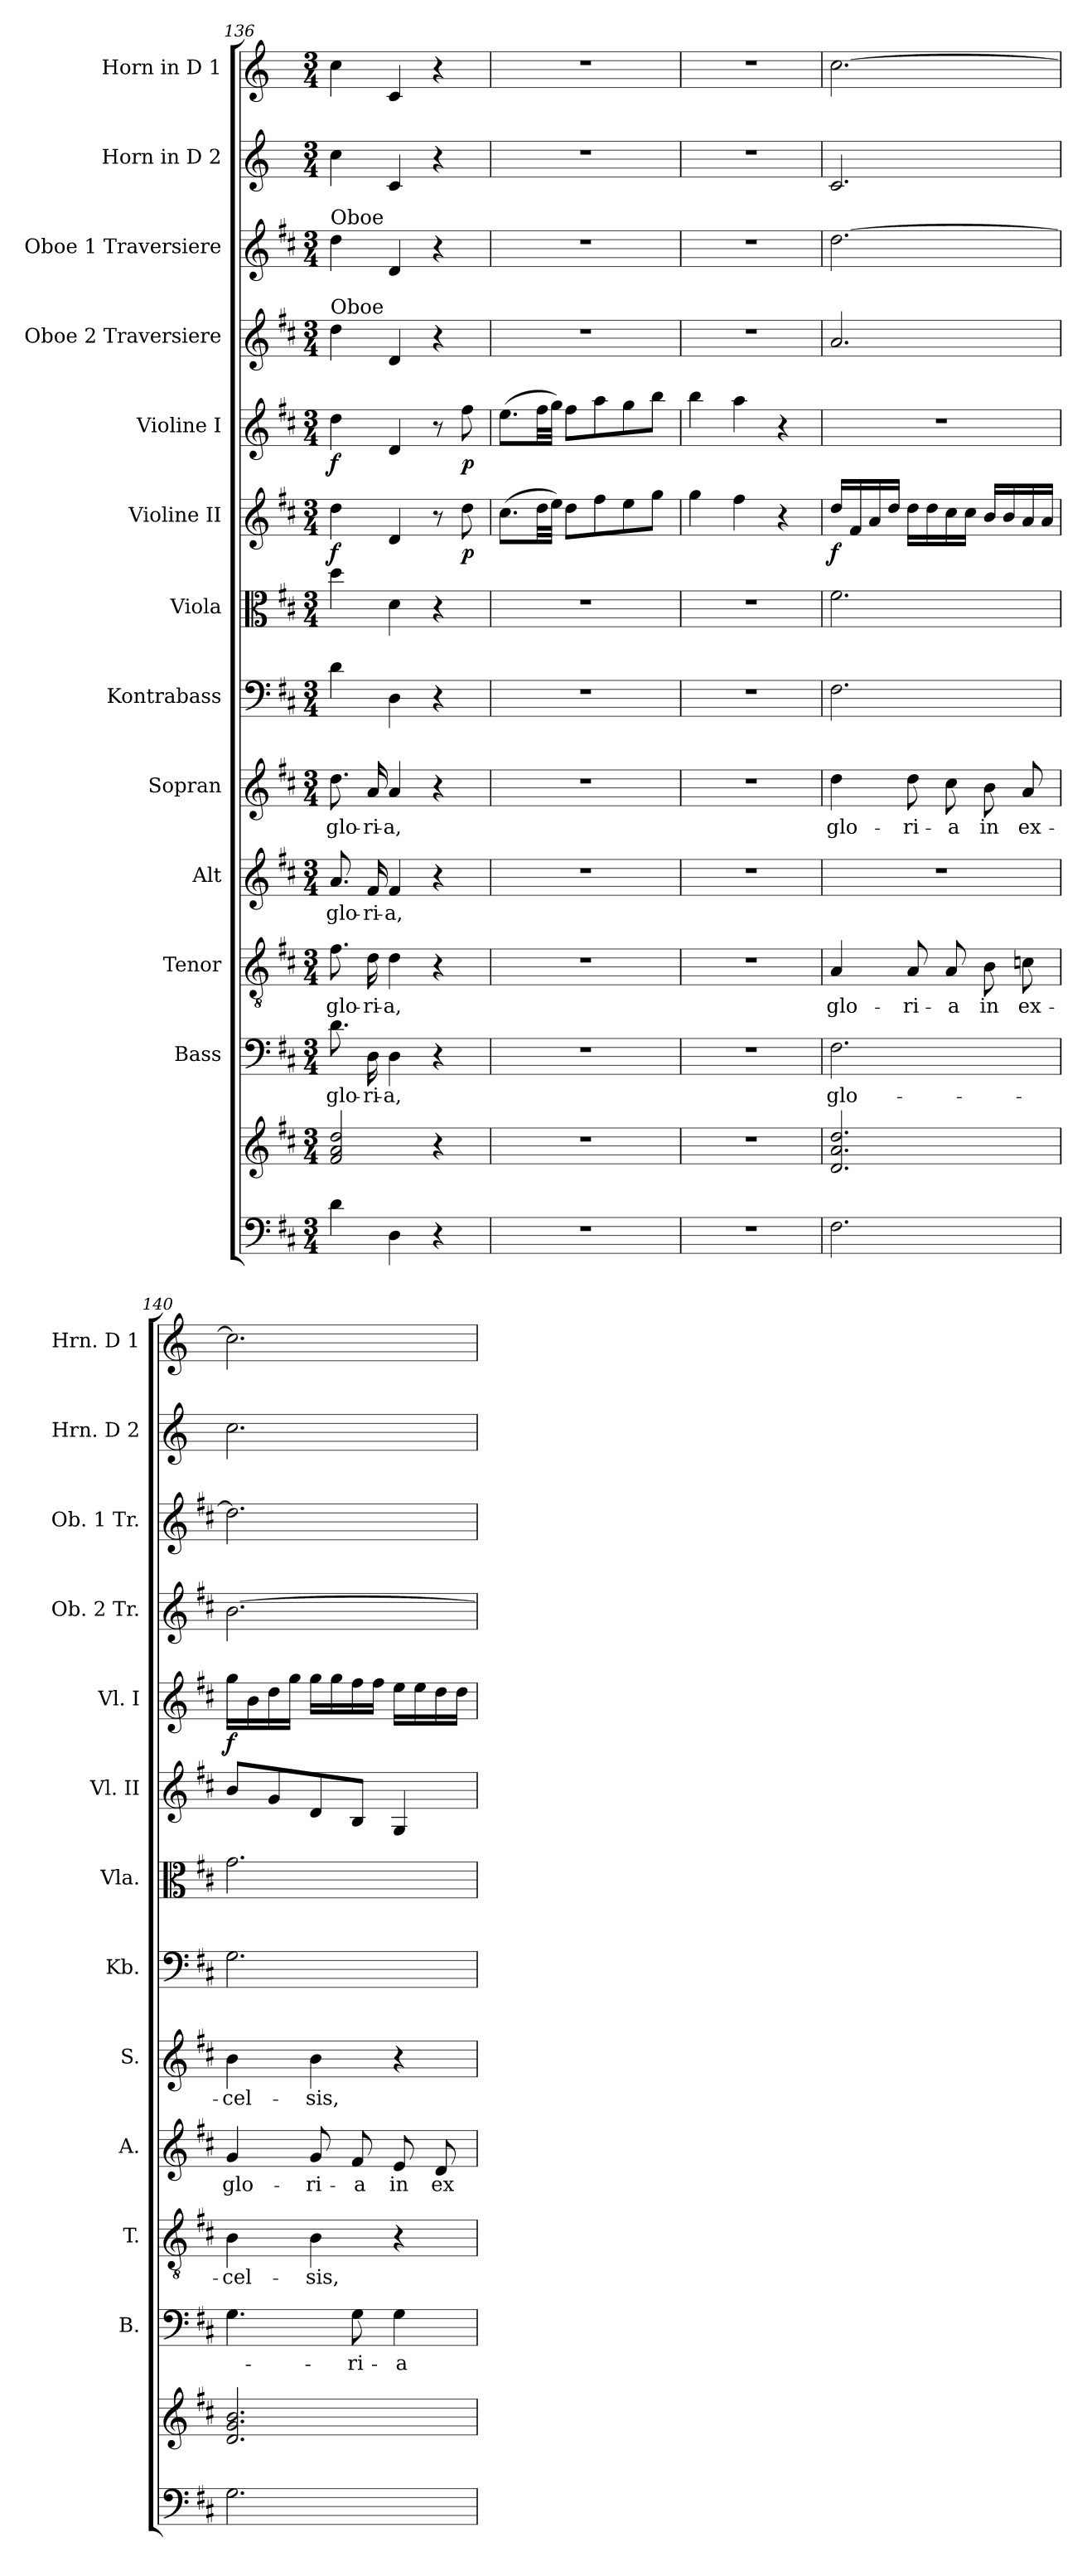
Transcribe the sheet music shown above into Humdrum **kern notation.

**kern	**kern	**kern	**text	**kern	**text	**kern	**text	**kern	**text	**kern	**kern	**kern	**dynam	**kern	**dynam	**kern	**kern	**kern	**kern
*part13	*part13	*part12	*part12	*part11	*part11	*part10	*part10	*part9	*part9	*part8	*part7	*part6	*part6	*part5	*part5	*part4	*part3	*part2	*part1
*staff14	*staff13	*staff12	*staff12	*staff11	*staff11	*staff10	*staff10	*staff9	*staff9	*staff8	*staff7	*staff6	*staff6	*staff5	*staff5	*staff4	*staff3	*staff2	*staff1
*	*	*I"Bass	*	*I"Tenor	*	*I"Alt	*	*I"Sopran	*	*I"Kontrabass	*I"Viola	*I"Violine II	*	*I"Violine I	*	*I"Oboe 2 Traversiere	*I"Oboe 1 Traversiere	*I"Horn in D 2	*I"Horn in D 1
*	*	*I'B.	*	*I'T.	*	*I'A.	*	*I'S.	*	*I'Kb.	*I'Vla.	*I'Vl. II	*	*I'Vl. I	*	*I'Ob. 2 Tr.	*I'Ob. 1 Tr.	*I'Hrn. D 2	*I'Hrn. D 1
*clefF4	*clefG2	*clefF4	*	*clefGv2	*	*clefG2	*	*clefG2	*	*clefF4	*clefC3	*clefG2	*	*clefG2	*	*clefG2	*clefG2	*clefG2	*clefG2
*	*	*	*	*	*	*	*	*	*	*ITrd7c12	*	*	*	*	*	*	*	*ITrd6c10	*ITrd6c10
*k[f#c#]	*k[f#c#]	*k[f#c#]	*	*k[f#c#]	*	*k[f#c#]	*	*k[f#c#]	*	*k[f#c#]	*k[f#c#]	*k[f#c#]	*	*k[f#c#]	*	*k[f#c#]	*k[f#c#]	*k[f#c#]	*k[f#c#]
*D:	*D:	*D:	*	*D:	*	*D:	*	*D:	*	*D:	*D:	*D:	*	*D:	*	*D:	*D:	*D:	*D:
*M3/4	*M3/4	*M3/4	*	*M3/4	*	*M3/4	*	*M3/4	*	*M3/4	*M3/4	*M3/4	*	*M3/4	*	*M3/4	*M3/4	*M3/4	*M3/4
=136	=136	=136	=136	=136	=136	=136	=136	=136	=136	=136	=136	=136	=136	=136	=136	=136	=136	=136	=136
!	!	!	!	!	!	!	!	!	!	!	!	!	!	!	!	!	!LO:TX:a:t=Oboe	!	!
!	!	!	!	!	!	!	!	!	!	!	!	!	!	!	!	!LO:TX:a:t=Oboe	!	!	!
!	!	!	!LO:LY:b	!	!LO:LY:b	!	!LO:LY:b	!	!LO:LY:b	!	!	!	!LO:DY:b	!	!LO:DY:b	!	!	!	!
4d\	2f#/ 2a/ 2dd/	8.d\	glo-	8.f#\	glo-	8.a/	glo-	8.dd\	glo-	4D\	4dd\	4dd\	f	4dd\	f	4dd\	4dd\	4d\	4d\
!	!	!	!LO:LY:b	!	!LO:LY:b	!	!LO:LY:b	!	!LO:LY:b	!	!	!	!	!	!	!	!	!	!
.	.	16D\	-ri-	16d\	-ri-	16f#/	-ri-	16a/	-ri-	.	.	.	.	.	.	.	.	.	.
!	!	!	!LO:LY:b	!	!LO:LY:b	!	!LO:LY:b	!	!LO:LY:b	!	!	!	!	!	!	!	!	!	!
4D\	.	4D\	-a,	4d\	-a,	4f#/	-a,	4a/	-a,	4DD\	4d\	4d/	.	4d/	.	4d/	4d/	4D/	4D/
4r	4r	4r	.	4r	.	4r	.	4r	.	4r	4r	8r	.	8r	.	4r	4r	4r	4r
!	!	!	!	!	!	!	!	!	!	!	!	!	!LO:DY:b	!	!LO:DY:b	!	!	!	!
.	.	.	.	.	.	.	.	.	.	.	.	8dd\	p	8ff#\	p	.	.	.	.
=137	=137	=137	=137	=137	=137	=137	=137	=137	=137	=137	=137	=137	=137	=137	=137	=137	=137	=137	=137
2.r	2.r	2.r	.	2.r	.	2.r	.	2.r	.	2.r	2.r	(>8.cc#\L	.	(>8.ee\L	.	2.r	2.r	2.r	2.r
.	.	.	.	.	.	.	.	.	.	.	.	32dd\LL	.	32ff#\LL	.	.	.	.	.
.	.	.	.	.	.	.	.	.	.	.	.	32ee\JJJ)	.	32gg\JJJ)	.	.	.	.	.
.	.	.	.	.	.	.	.	.	.	.	.	8dd\L	.	8ff#\L	.	.	.	.	.
.	.	.	.	.	.	.	.	.	.	.	.	8ff#\	.	8aa\	.	.	.	.	.
.	.	.	.	.	.	.	.	.	.	.	.	8ee\	.	8gg\	.	.	.	.	.
.	.	.	.	.	.	.	.	.	.	.	.	8gg\J	.	8bb\J	.	.	.	.	.
=138	=138	=138	=138	=138	=138	=138	=138	=138	=138	=138	=138	=138	=138	=138	=138	=138	=138	=138	=138
2.r	2.r	2.r	.	2.r	.	2.r	.	2.r	.	2.r	2.r	4gg\	.	4bb\	.	2.r	2.r	2.r	2.r
.	.	.	.	.	.	.	.	.	.	.	.	4ff#\	.	4aa\	.	.	.	.	.
.	.	.	.	.	.	.	.	.	.	.	.	4r	.	4r	.	.	.	.	.
=139	=139	=139	=139	=139	=139	=139	=139	=139	=139	=139	=139	=139	=139	=139	=139	=139	=139	=139	=139
!	!	!	!LO:LY:b	!	!LO:LY:b	!	!	!	!LO:LY:b	!	!	!	!LO:DY:b	!	!	!	!	!	!
2.F#\	2.d/ 2.a/ 2.dd/	2.F#\	glo-	4A/	glo-	2.r	.	4dd\	glo-	2.FF#\	2.f#\	16dd/LL	f	2.r	.	2.a/	[2.dd\	2.D/	[2.d\
.	.	.	.	.	.	.	.	.	.	.	.	16f#/	.	.	.	.	.	.	.
.	.	.	.	.	.	.	.	.	.	.	.	16a/	.	.	.	.	.	.	.
.	.	.	.	.	.	.	.	.	.	.	.	16dd/JJ	.	.	.	.	.	.	.
!	!	!	!	!	!LO:LY:b	!	!	!	!LO:LY:b	!	!	!	!	!	!	!	!	!	!
.	.	.	.	8A/	-ri-	.	.	8dd\	-ri-	.	.	16dd\LL	.	.	.	.	.	.	.
.	.	.	.	.	.	.	.	.	.	.	.	16dd\	.	.	.	.	.	.	.
!	!	!	!	!	!LO:LY:b	!	!	!	!LO:LY:b	!	!	!	!	!	!	!	!	!	!
.	.	.	.	8A/	-a	.	.	8cc#\	-a	.	.	16cc#\	.	.	.	.	.	.	.
.	.	.	.	.	.	.	.	.	.	.	.	16cc#\JJ	.	.	.	.	.	.	.
!	!	!	!	!	!LO:LY:b	!	!	!	!LO:LY:b	!	!	!	!	!	!	!	!	!	!
.	.	.	.	8B\	in	.	.	8b\	in	.	.	16b/LL	.	.	.	.	.	.	.
.	.	.	.	.	.	.	.	.	.	.	.	16b/	.	.	.	.	.	.	.
!	!	!	!	!	!LO:LY:b	!	!	!	!LO:LY:b	!	!	!	!	!	!	!	!	!	!
.	.	.	.	8cn\	ex-	.	.	8a/	ex-	.	.	16a/	.	.	.	.	.	.	.
.	.	.	.	.	.	.	.	.	.	.	.	16a/JJ	.	.	.	.	.	.	.
=140	=140	=140	=140	=140	=140	=140	=140	=140	=140	=140	=140	=140	=140	=140	=140	=140	=140	=140	=140
!	!	!	!	!	!LO:LY:b	!	!LO:LY:b	!	!LO:LY:b	!	!	!	!	!	!LO:DY:b	!	!	!	!
2.G\	2.d/ 2.g/ 2.b/	4.G\	.	4B\	-cel-	4g/	glo-	4b\	-cel-	2.GG\	2.g\	8b/L	.	16gg\LL	f	[2.b\	2.dd\]	2.d\	2.d\]
.	.	.	.	.	.	.	.	.	.	.	.	.	.	16b\	.	.	.	.	.
.	.	.	.	.	.	.	.	.	.	.	.	8g/	.	16dd\	.	.	.	.	.
.	.	.	.	.	.	.	.	.	.	.	.	.	.	16gg\JJ	.	.	.	.	.
!	!	!	!	!	!LO:LY:b	!	!LO:LY:b	!	!LO:LY:b	!	!	!	!	!	!	!	!	!	!
.	.	.	.	4B\	-sis,	8g/	-ri-	4b\	-sis,	.	.	8d/	.	16gg\LL	.	.	.	.	.
.	.	.	.	.	.	.	.	.	.	.	.	.	.	16gg\	.	.	.	.	.
!	!	!	!LO:LY:b	!	!	!	!LO:LY:b	!	!	!	!	!	!	!	!	!	!	!	!
.	.	8G\	-ri-	.	.	8f#/	-a	.	.	.	.	8B/J	.	16ff#\	.	.	.	.	.
.	.	.	.	.	.	.	.	.	.	.	.	.	.	16ff#\JJ	.	.	.	.	.
!	!	!	!LO:LY:b	!	!	!	!LO:LY:b	!	!	!	!	!	!	!	!	!	!	!	!
.	.	4G\	-a	4r	.	8e/	in	4r	.	.	.	4G/	.	16ee\LL	.	.	.	.	.
.	.	.	.	.	.	.	.	.	.	.	.	.	.	16ee\	.	.	.	.	.
!	!	!	!	!	!	!	!LO:LY:b	!	!	!	!	!	!	!	!	!	!	!	!
.	.	.	.	.	.	8d/	ex-	.	.	.	.	.	.	16dd\	.	.	.	.	.
.	.	.	.	.	.	.	.	.	.	.	.	.	.	16dd\JJ	.	.	.	.	.
=	=	=	=	=	=	=	=	=	=	=	=	=	=	=	=	=	=	=	=
*-	*-	*-	*-	*-	*-	*-	*-	*-	*-	*-	*-	*-	*-	*-	*-	*-	*-	*-	*-
